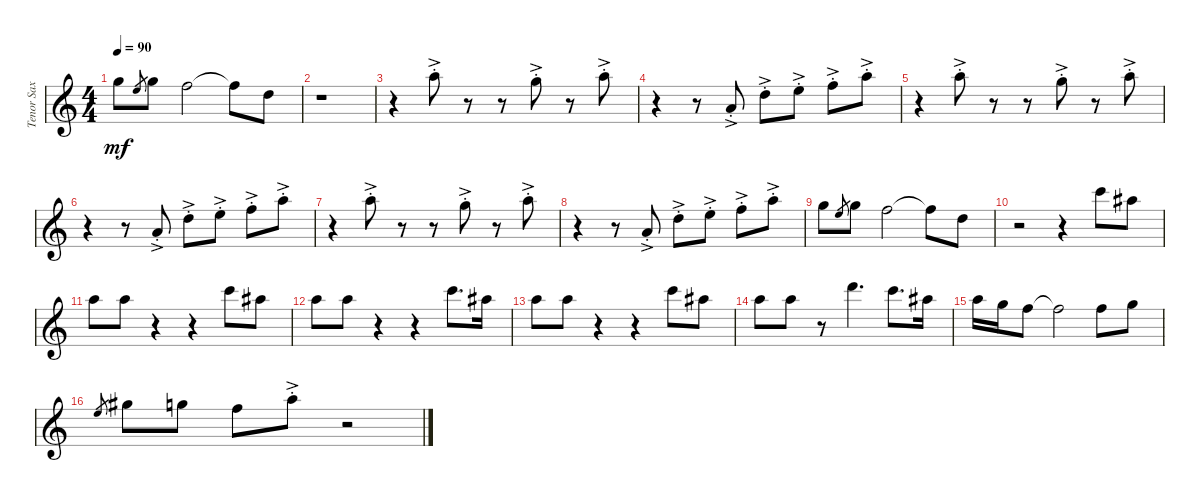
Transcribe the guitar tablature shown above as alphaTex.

\track ("Tenor Sax 1" "Tenor Sax ") {instrument acousticbass}
\staff {score}
\tuning (E4 B3 G3 D3 A2 E2 B1) {hide}
\ts (4 4)
\tempo 90
\clef g2
\ks c
3.1{t}.8{dy mf} 0.1.8{gr} 3.1.8 1.1.2 1.1{t}.8 3.2.8 |
r.1 |
r.4 5.1{ac st}.8 r.8 r.8 3.1{ac st}.8 r.8 5.1{ac st}.8 |
r.4 r.8 2.3{ac st}.8 3.2{ac st}.8 0.1{ac st}.8 1.1{ac st}.8 5.1{ac st}.8 |
r.4 5.1{ac st}.8 r.8 r.8 3.1{ac st}.8 r.8 5.1{ac st}.8 |
r.4 r.8 2.3{ac st}.8 3.2{ac st}.8 0.1{ac st}.8 1.1{ac st}.8 5.1{ac st}.8 |
r.4 5.1{ac st}.8 r.8 r.8 3.1{ac st}.8 r.8 5.1{ac st}.8 |
r.4 r.8 2.3{ac st}.8 3.2{ac st}.8 0.1{ac st}.8 1.1{ac st}.8 5.1{ac st}.8 |
3.1.8 0.1.8{gr} 3.1.8 1.1.2 1.1{t}.8 3.2.8 |
r.2 r.4 8.1.8 6.1.8 |
5.1.8 5.1.8 r.4 r.4 8.1.8 6.1.8 |
5.1.8 5.1.8 r.4 r.4 8.1.8{d} 6.1.16 |
5.1.8 5.1.8 r.4 r.4 8.1.8 6.1.8 |
5.1.8 5.1.8 r.8 10.1.4{d} 8.1.8{d} 6.1.16 |
5.1.16 3.1.16 1.1.8 1.1{t}.2 1.1.8 3.1.8 |
0.1.8{gr} 4.1.8 3.1.8 1.1.8 5.1{ac st}.8 r.2
